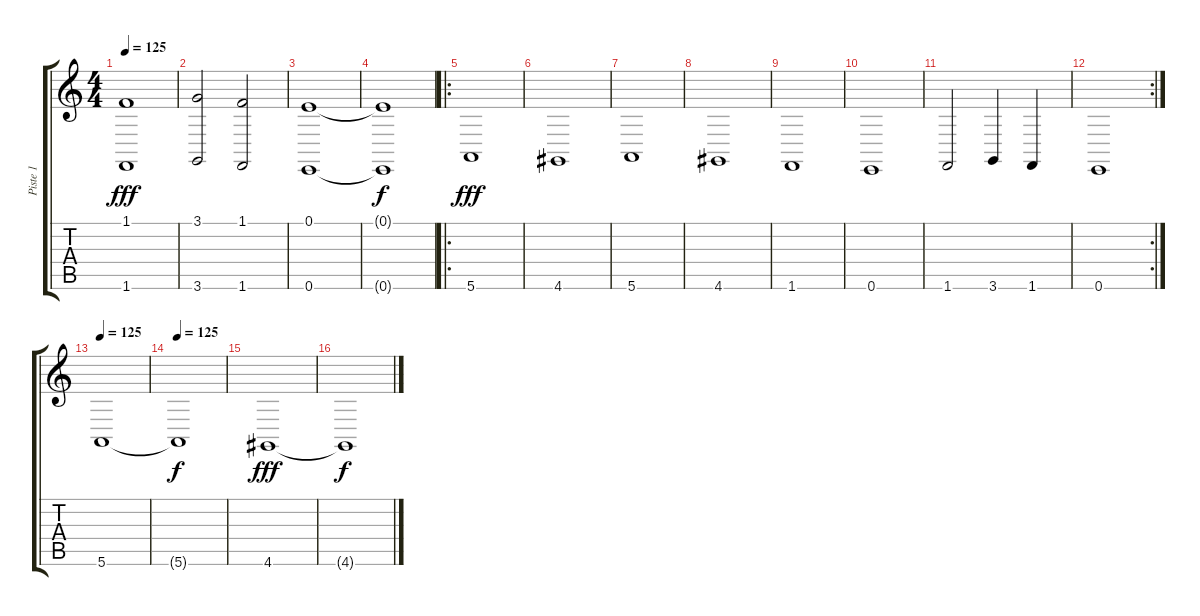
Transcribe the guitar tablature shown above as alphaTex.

\track ("Piste 1" "Piste 1") {instrument choiraahs}
\staff {score tabs}
\tuning (E4 B3 G3 D3 A2 E2) {hide}
\ts (4 4)
\tempo 125
\clef g2
\ks c
(1.1 1.6).1{dy fff} |
(3.1 3.6).2 (1.1 1.6).2 |
(0.1 0.6).1 |
(0.1{t} 0.6{t}).1{dy f} |
\ro
5.6.1{dy fff} |
4.6.1 |
5.6.1 |
4.6.1 |
1.6.1 |
0.6.1 |
1.6.2 3.6.4 1.6.4 |
\rc 2
0.6.1 |
\tempo 125
5.6.1 |
\tempo 125
5.6{t}.1{dy f} |
4.6.1{dy fff} |
4.6{t}.1{dy f}
